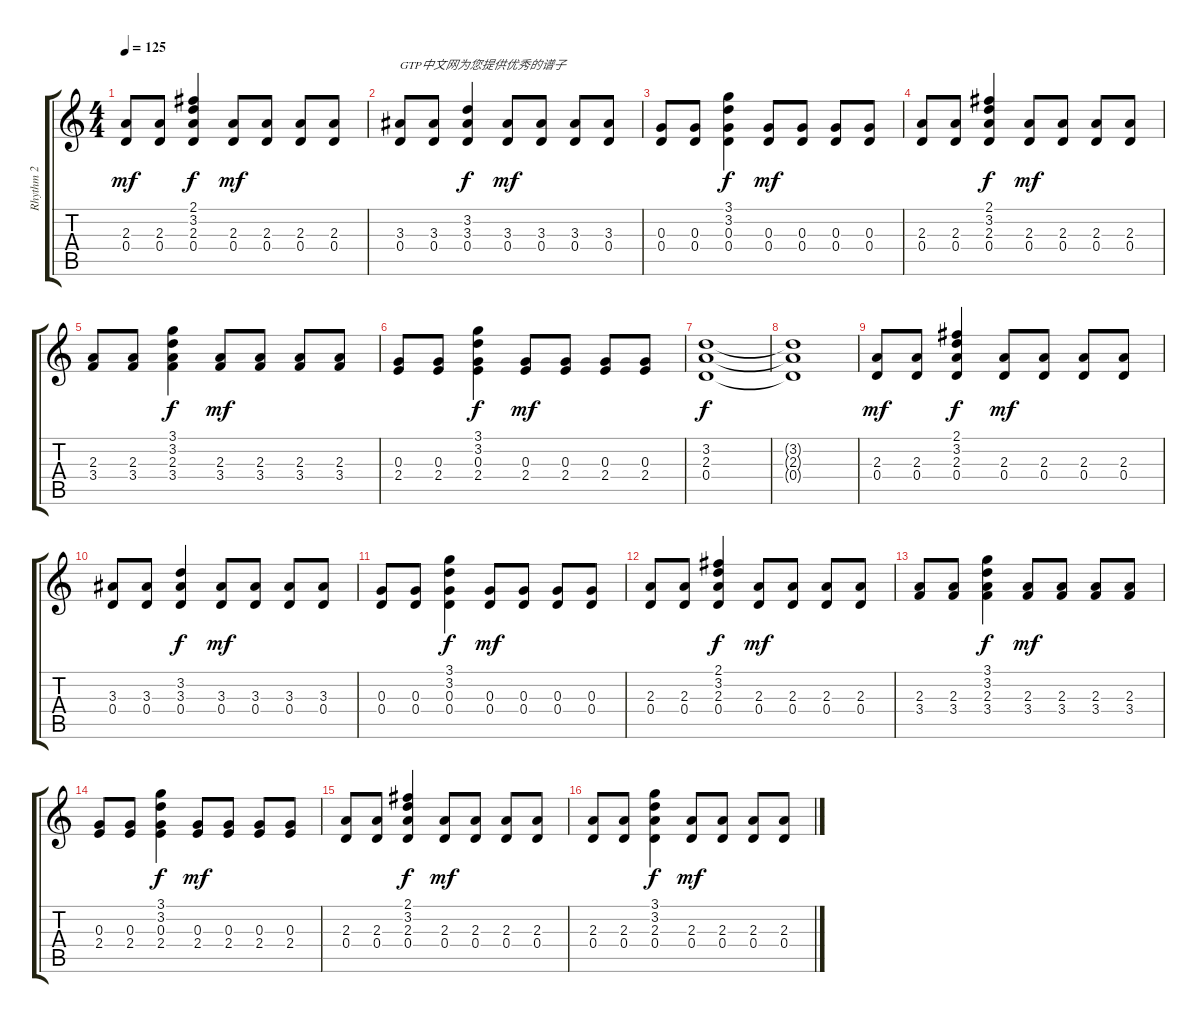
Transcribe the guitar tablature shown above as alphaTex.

\track ("Rhythm 2" "Rhythm 2") {instrument overdrivenguitar}
\staff {score tabs}
\tuning (E4 B3 G3 D3 A2 E2) {hide}
\ts (4 4)
\tempo 125
\clef g2
\ks c
(2.3 0.4).8{dy mf} (2.3 0.4).8 (2.1 3.2 2.3 0.4).4{dy f} (2.3 0.4).8{dy mf} (2.3 0.4).8 (2.3 0.4).8 (2.3 0.4).8 |
(3.3 0.4).8{txt "GTP中文网为您提供优秀的谱子"} (3.3 0.4).8 (3.2 3.3 0.4).4{dy f} (3.3 0.4).8{dy mf} (3.3 0.4).8 (3.3 0.4).8 (3.3 0.4).8 |
(0.3 0.4).8 (0.3 0.4).8 (3.1 3.2 0.3 0.4).4{dy f} (0.3 0.4).8{dy mf} (0.3 0.4).8 (0.3 0.4).8 (0.3 0.4).8 |
(2.3 0.4).8 (2.3 0.4).8 (2.1 3.2 2.3 0.4).4{dy f} (2.3 0.4).8{dy mf} (2.3 0.4).8 (2.3 0.4).8 (2.3 0.4).8 |
(2.3 3.4).8 (2.3 3.4).8 (3.1 3.2 2.3 3.4).4{dy f} (2.3 3.4).8{dy mf} (2.3 3.4).8 (2.3 3.4).8 (2.3 3.4).8 |
(0.3 2.4).8 (0.3 2.4).8 (3.1 3.2 0.3 2.4).4{dy f} (0.3 2.4).8{dy mf} (0.3 2.4).8 (0.3 2.4).8 (0.3 2.4).8 |
(3.2 2.3 0.4).1{dy f} |
(3.2{t} 2.3{t} 0.4{t}).1 |
(2.3 0.4).8{dy mf} (2.3 0.4).8 (2.1 3.2 2.3 0.4).4{dy f} (2.3 0.4).8{dy mf} (2.3 0.4).8 (2.3 0.4).8 (2.3 0.4).8 |
(3.3 0.4).8 (3.3 0.4).8 (3.2 3.3 0.4).4{dy f} (3.3 0.4).8{dy mf} (3.3 0.4).8 (3.3 0.4).8 (3.3 0.4).8 |
(0.3 0.4).8 (0.3 0.4).8 (3.1 3.2 0.3 0.4).4{dy f} (0.3 0.4).8{dy mf} (0.3 0.4).8 (0.3 0.4).8 (0.3 0.4).8 |
(2.3 0.4).8 (2.3 0.4).8 (2.1 3.2 2.3 0.4).4{dy f} (2.3 0.4).8{dy mf} (2.3 0.4).8 (2.3 0.4).8 (2.3 0.4).8 |
(2.3 3.4).8 (2.3 3.4).8 (3.1 3.2 2.3 3.4).4{dy f} (2.3 3.4).8{dy mf} (2.3 3.4).8 (2.3 3.4).8 (2.3 3.4).8 |
(0.3 2.4).8 (0.3 2.4).8 (3.1 3.2 0.3 2.4).4{dy f} (0.3 2.4).8{dy mf} (0.3 2.4).8 (0.3 2.4).8 (0.3 2.4).8 |
(2.3 0.4).8 (2.3 0.4).8 (2.1 3.2 2.3 0.4).4{dy f} (2.3 0.4).8{dy mf} (2.3 0.4).8 (2.3 0.4).8 (2.3 0.4).8 |
(2.3 0.4).8 (2.3 0.4).8 (3.1 3.2 2.3 0.4).4{dy f} (2.3 0.4).8{dy mf} (2.3 0.4).8 (2.3 0.4).8 (2.3 0.4).8
